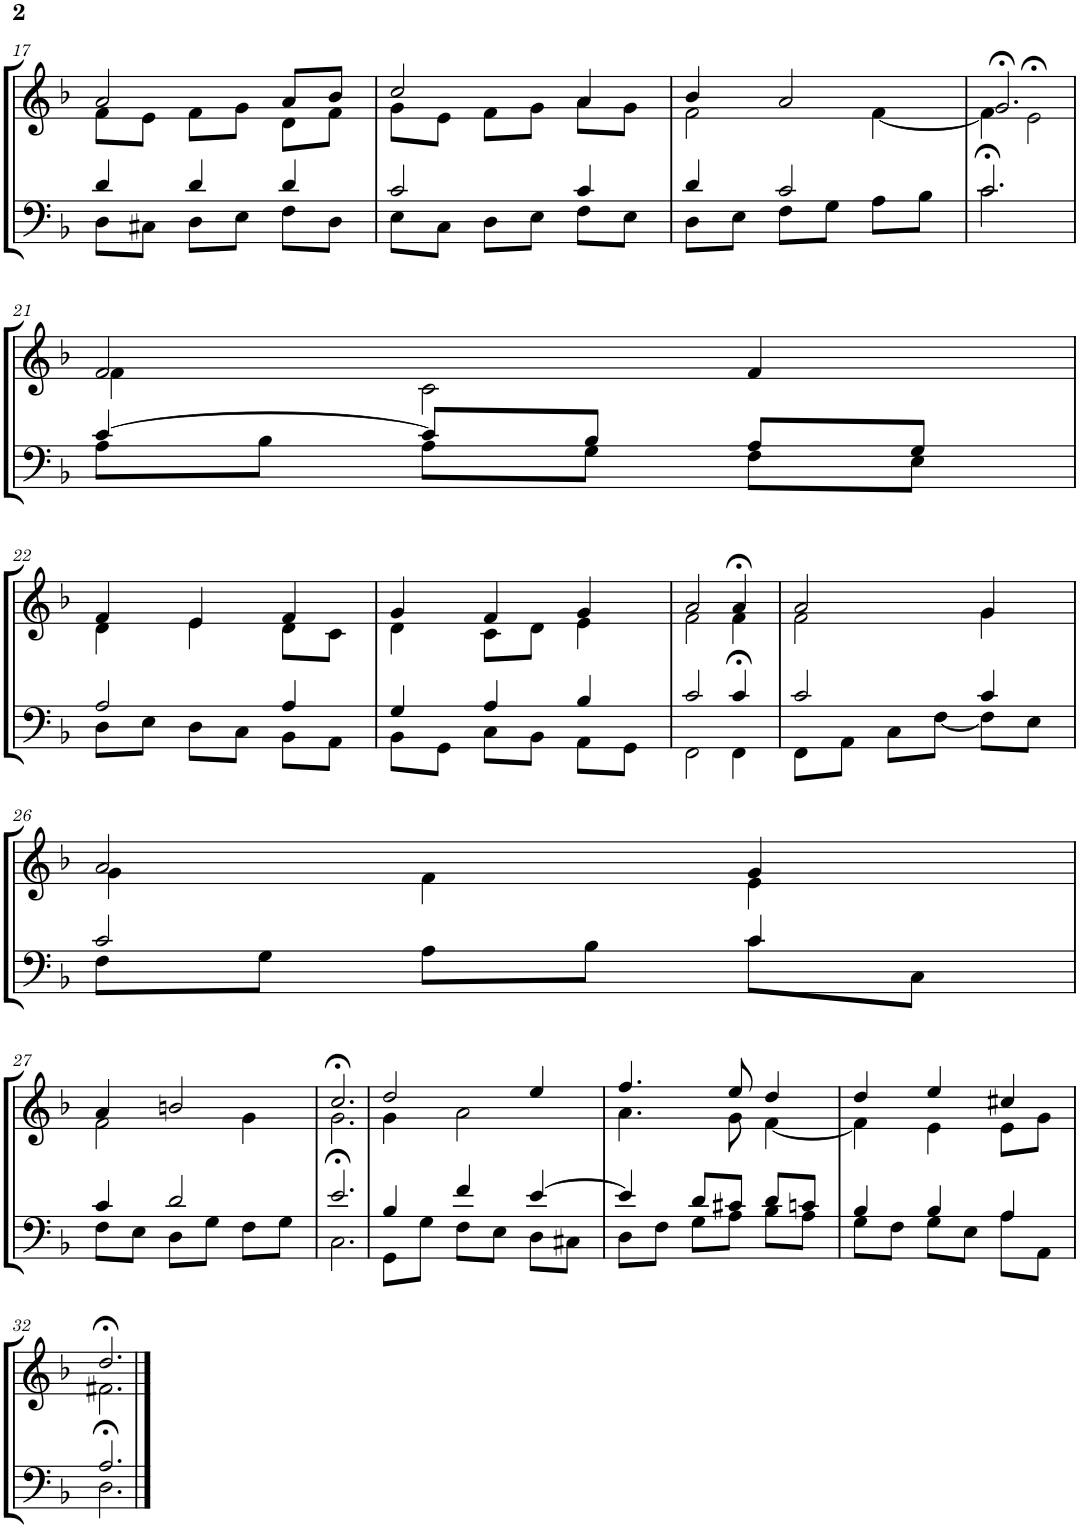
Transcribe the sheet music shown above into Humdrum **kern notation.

**kern	**kern
*part2	*part1
*staff2	*staff1
*I"Tenor/Baß	*I"Sopran/Alt
!!LO:PB:g=z
*clefF4	*clefG2
*k[b-]	*k[b-]
*M3/4	*M3/4
=17	=17
*^	*^
4d/	8D\L	2a/	8f\L
.	8C#X\J	.	8e\J
4d/	8D\L	.	8f\L
.	8E\J	.	8g\J
4d/	8F\L	8a/L	8d\L
.	8D\J	8b-/J	8f\J
=18	=18	=18	=18
2c/	8E\L	2cc/	8g\L
.	8C\J	.	8e\J
.	8D\L	.	8f\L
.	8E\J	.	8g\J
4c/	8F\L	4a/	8a\L
.	8E\J	.	8g\J
=19	=19	=19	=19
4d/	8D\L	4b-/	2f\
.	8E\J	.	.
2c/	8F\L	2a/	.
.	8G\J	.	.
.	8A\L	.	[4f\
.	8B-\J	.	.
=20	=20	=20	=20
2.c/	2.c>\	2.g>/	4f\]
.	.	.	2e>\
!!LO:LB:g=z	!!
=21	=21	=21	=21
[4c/	8A\L	2f/	4f\
.	8B-\J	.	.
8c/L]	8A\L	.	2c\
8B-/J	8G\J	.	.
8A/L	8F\L	4f/	.
8G/J	8E\J	.	.
!!LO:LB:g=z	!!
=22	=22	=22	=22
2A/	8D\L	4f/	4d\
.	8E\J	.	.
.	8D\L	4e/	4e\
.	8C\J	.	.
4A/	8BB-\L	4f/	8d\L
.	8AA\J	.	8c\J
=23	=23	=23	=23
4G/	8BB-\L	4g/	4d\
.	8GG\J	.	.
4A/	8C\L	4f/	8c\L
.	8BB-\J	.	8d\J
4B-/	8AA\L	4g/	4e\
.	8GG\J	.	.
=24	=24	=24	=24
2c/	2FF\	2a/	2f\
4c/	4FF>\	4a>/	4f\
=25	=25	=25	=25
2c/	8FF\L	2a/	2f\
.	8AA\J	.	.
.	8C\L	.	.
.	[8F\J	.	.
4c/	8F\L]	4g/	4g\
.	8E\J	.	.
!!LO:LB:g=z	!!
=26	=26	=26	=26
2c/	8F\L	2a/	4g\
.	8G\J	.	.
.	8A\L	.	4f\
.	8B-\J	.	.
4c/	8c\L	4g/	4e\
.	8C\J	.	.
!!LO:LB:g=z	!!
=27	=27	=27	=27
4c/	8F\L	4a/	2f\
.	8E\J	.	.
2d/	8D\L	2bn/	.
.	8G\J	.	.
.	8F\L	.	4g\
.	8G\J	.	.
=28	=28	=28	=28
2.e/	2.C>\	2.cc>/	2.g\
=29	=29	=29	=29
4B-/	8GG\L	2dd/	4g\
.	8G\J	.	.
4f/	8F\L	.	2a\
.	8E\J	.	.
[4e/	8D\L	4ee/	.
.	8C#X\J	.	.
=30	=30	=30	=30
4e/]	8D\L	4.ff/	4.a\
.	8F\J	.	.
8d/L	8G\L	.	.
8c#X/J	8A\J	8ee/	8g\
8d/L	8B-\L	4dd/	[4f\
8cn/J	8A\J	.	.
=31	=31	=31	=31
4B-/	8G\L	4dd/	4f\]
.	8F\J	.	.
4B-/	8G\L	4ee/	4e\
.	8E\J	.	.
4A/	8A\L	4cc#X/	8e\L
.	8AA\J	.	8g\J
!!LO:LB:g=z	!!
=32	=32	=32	=32
2.A/	2.D>\	2.dd>/	2.f#X\
*v	*v	*	*
*	*v	*v
==	==
*-	*-
